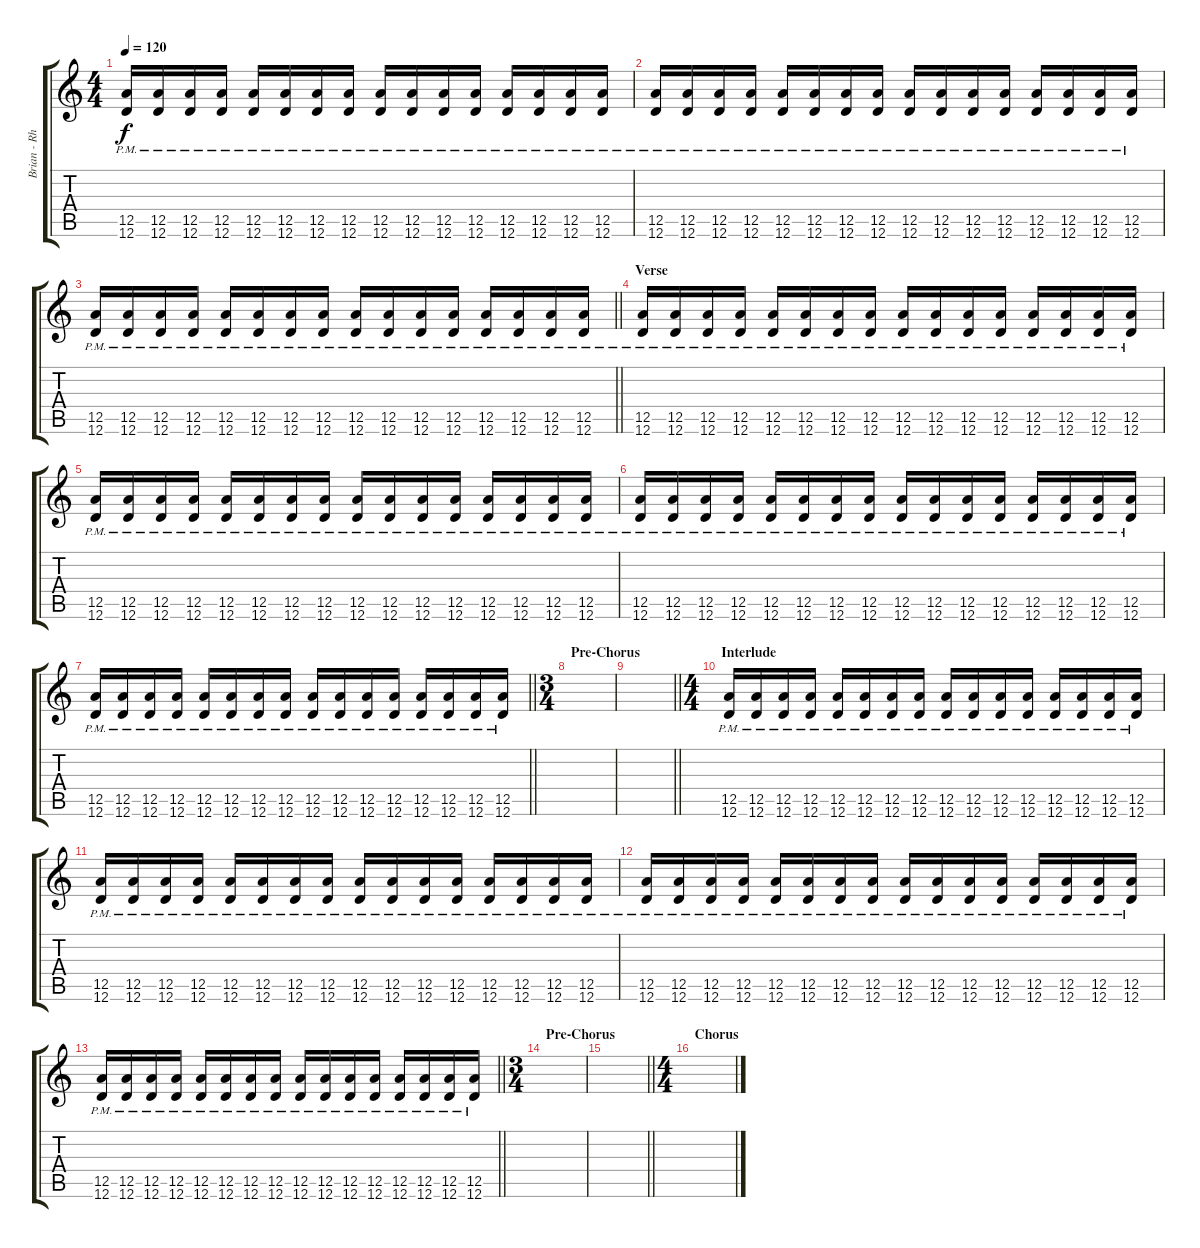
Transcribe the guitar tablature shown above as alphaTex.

\track ("Brian - Rhythm Guitar II" "Brian - Rh") {instrument electricguitarjazz}
\staff {score tabs}
\tuning (E4 B3 G3 D3 A2 D2) {hide}
\ts (4 4)
\tempo 120
\clef g2
\ks c
(12.5{pm} 12.6{pm}).16{dy f} (12.5{pm} 12.6{pm}).16 (12.5{pm} 12.6{pm}).16 (12.5{pm} 12.6{pm}).16 (12.5{pm} 12.6{pm}).16 (12.5{pm} 12.6{pm}).16 (12.5{pm} 12.6{pm}).16 (12.5{pm} 12.6{pm}).16 (12.5{pm} 12.6{pm}).16 (12.5{pm} 12.6{pm}).16 (12.5{pm} 12.6{pm}).16 (12.5{pm} 12.6{pm}).16 (12.5{pm} 12.6{pm}).16 (12.5{pm} 12.6{pm}).16 (12.5{pm} 12.6{pm}).16 (12.5{pm} 12.6{pm}).16 |
(12.5{pm} 12.6{pm}).16 (12.5{pm} 12.6{pm}).16 (12.5{pm} 12.6{pm}).16 (12.5{pm} 12.6{pm}).16 (12.5{pm} 12.6{pm}).16 (12.5{pm} 12.6{pm}).16 (12.5{pm} 12.6{pm}).16 (12.5{pm} 12.6{pm}).16 (12.5{pm} 12.6{pm}).16 (12.5{pm} 12.6{pm}).16 (12.5{pm} 12.6{pm}).16 (12.5{pm} 12.6{pm}).16 (12.5{pm} 12.6{pm}).16 (12.5{pm} 12.6{pm}).16 (12.5{pm} 12.6{pm}).16 (12.5{pm} 12.6{pm}).16 |
\barLineRight lightlight
(12.5{pm} 12.6{pm}).16 (12.5{pm} 12.6{pm}).16 (12.5{pm} 12.6{pm}).16 (12.5{pm} 12.6{pm}).16 (12.5{pm} 12.6{pm}).16 (12.5{pm} 12.6{pm}).16 (12.5{pm} 12.6{pm}).16 (12.5{pm} 12.6{pm}).16 (12.5{pm} 12.6{pm}).16 (12.5{pm} 12.6{pm}).16 (12.5{pm} 12.6{pm}).16 (12.5{pm} 12.6{pm}).16 (12.5{pm} 12.6{pm}).16 (12.5{pm} 12.6{pm}).16 (12.5{pm} 12.6{pm}).16 (12.5{pm} 12.6{pm}).16 |
\section ("" "Verse")
(12.5{pm} 12.6{pm}).16 (12.5{pm} 12.6{pm}).16 (12.5{pm} 12.6{pm}).16 (12.5{pm} 12.6{pm}).16 (12.5{pm} 12.6{pm}).16 (12.5{pm} 12.6{pm}).16 (12.5{pm} 12.6{pm}).16 (12.5{pm} 12.6{pm}).16 (12.5{pm} 12.6{pm}).16 (12.5{pm} 12.6{pm}).16 (12.5{pm} 12.6{pm}).16 (12.5{pm} 12.6{pm}).16 (12.5{pm} 12.6{pm}).16 (12.5{pm} 12.6{pm}).16 (12.5{pm} 12.6{pm}).16 (12.5{pm} 12.6{pm}).16 |
(12.5{pm} 12.6{pm}).16 (12.5{pm} 12.6{pm}).16 (12.5{pm} 12.6{pm}).16 (12.5{pm} 12.6{pm}).16 (12.5{pm} 12.6{pm}).16 (12.5{pm} 12.6{pm}).16 (12.5{pm} 12.6{pm}).16 (12.5{pm} 12.6{pm}).16 (12.5{pm} 12.6{pm}).16 (12.5{pm} 12.6{pm}).16 (12.5{pm} 12.6{pm}).16 (12.5{pm} 12.6{pm}).16 (12.5{pm} 12.6{pm}).16 (12.5{pm} 12.6{pm}).16 (12.5{pm} 12.6{pm}).16 (12.5{pm} 12.6{pm}).16 |
(12.5{pm} 12.6{pm}).16 (12.5{pm} 12.6{pm}).16 (12.5{pm} 12.6{pm}).16 (12.5{pm} 12.6{pm}).16 (12.5{pm} 12.6{pm}).16 (12.5{pm} 12.6{pm}).16 (12.5{pm} 12.6{pm}).16 (12.5{pm} 12.6{pm}).16 (12.5{pm} 12.6{pm}).16 (12.5{pm} 12.6{pm}).16 (12.5{pm} 12.6{pm}).16 (12.5{pm} 12.6{pm}).16 (12.5{pm} 12.6{pm}).16 (12.5{pm} 12.6{pm}).16 (12.5{pm} 12.6{pm}).16 (12.5{pm} 12.6{pm}).16 |
\barLineRight lightlight
(12.5{pm} 12.6{pm}).16 (12.5{pm} 12.6{pm}).16 (12.5{pm} 12.6{pm}).16 (12.5{pm} 12.6{pm}).16 (12.5{pm} 12.6{pm}).16 (12.5{pm} 12.6{pm}).16 (12.5{pm} 12.6{pm}).16 (12.5{pm} 12.6{pm}).16 (12.5{pm} 12.6{pm}).16 (12.5{pm} 12.6{pm}).16 (12.5{pm} 12.6{pm}).16 (12.5{pm} 12.6{pm}).16 (12.5{pm} 12.6{pm}).16 (12.5{pm} 12.6{pm}).16 (12.5{pm} 12.6{pm}).16 (12.5{pm} 12.6{pm}).16 |
\ts (3 4)
\section ("" "Pre-Chorus")
|
\barLineRight lightlight
|
\ts (4 4)
\section ("" "Interlude")
(12.5{pm} 12.6{pm}).16 (12.5{pm} 12.6{pm}).16 (12.5{pm} 12.6{pm}).16 (12.5{pm} 12.6{pm}).16 (12.5{pm} 12.6{pm}).16 (12.5{pm} 12.6{pm}).16 (12.5{pm} 12.6{pm}).16 (12.5{pm} 12.6{pm}).16 (12.5{pm} 12.6{pm}).16 (12.5{pm} 12.6{pm}).16 (12.5{pm} 12.6{pm}).16 (12.5{pm} 12.6{pm}).16 (12.5{pm} 12.6{pm}).16 (12.5{pm} 12.6{pm}).16 (12.5{pm} 12.6{pm}).16 (12.5{pm} 12.6{pm}).16 |
(12.5{pm} 12.6{pm}).16 (12.5{pm} 12.6{pm}).16 (12.5{pm} 12.6{pm}).16 (12.5{pm} 12.6{pm}).16 (12.5{pm} 12.6{pm}).16 (12.5{pm} 12.6{pm}).16 (12.5{pm} 12.6{pm}).16 (12.5{pm} 12.6{pm}).16 (12.5{pm} 12.6{pm}).16 (12.5{pm} 12.6{pm}).16 (12.5{pm} 12.6{pm}).16 (12.5{pm} 12.6{pm}).16 (12.5{pm} 12.6{pm}).16 (12.5{pm} 12.6{pm}).16 (12.5{pm} 12.6{pm}).16 (12.5{pm} 12.6{pm}).16 |
(12.5{pm} 12.6{pm}).16 (12.5{pm} 12.6{pm}).16 (12.5{pm} 12.6{pm}).16 (12.5{pm} 12.6{pm}).16 (12.5{pm} 12.6{pm}).16 (12.5{pm} 12.6{pm}).16 (12.5{pm} 12.6{pm}).16 (12.5{pm} 12.6{pm}).16 (12.5{pm} 12.6{pm}).16 (12.5{pm} 12.6{pm}).16 (12.5{pm} 12.6{pm}).16 (12.5{pm} 12.6{pm}).16 (12.5{pm} 12.6{pm}).16 (12.5{pm} 12.6{pm}).16 (12.5{pm} 12.6{pm}).16 (12.5{pm} 12.6{pm}).16 |
\barLineRight lightlight
(12.5{pm} 12.6{pm}).16 (12.5{pm} 12.6{pm}).16 (12.5{pm} 12.6{pm}).16 (12.5{pm} 12.6{pm}).16 (12.5{pm} 12.6{pm}).16 (12.5{pm} 12.6{pm}).16 (12.5{pm} 12.6{pm}).16 (12.5{pm} 12.6{pm}).16 (12.5{pm} 12.6{pm}).16 (12.5{pm} 12.6{pm}).16 (12.5{pm} 12.6{pm}).16 (12.5{pm} 12.6{pm}).16 (12.5{pm} 12.6{pm}).16 (12.5{pm} 12.6{pm}).16 (12.5{pm} 12.6{pm}).16 (12.5{pm} 12.6{pm}).16 |
\ts (3 4)
\section ("" "Pre-Chorus")
|
\barLineRight lightlight
|
\ts (4 4)
\section ("" "Chorus")
